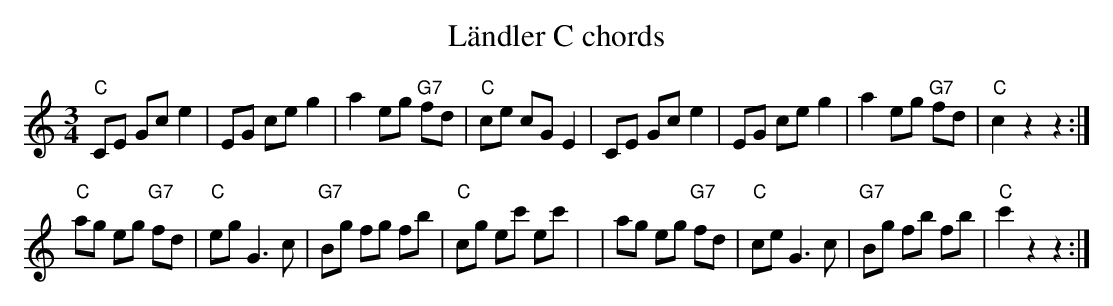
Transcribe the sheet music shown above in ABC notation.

X:1
T:Ländler C chords
M:3/4
L:1/8
K:C %%MIDI gchordon
"C"CE Gc e2 | EG ce g2 | a2 eg "G7"fd | "C"ce cG E2 | CE Gc e2 | EG ce g2 | a2 eg "G7"fd | "C"c2 z2z2 :|
"C"ag eg "G7"fd | "C"eg G3c | "G7"Bg fg fb | "C"cg ec' ec' | | ag eg "G7"fd | "C"ce G3c | "G7"Bg fb fb | "C"c'2 z2z2 :|
